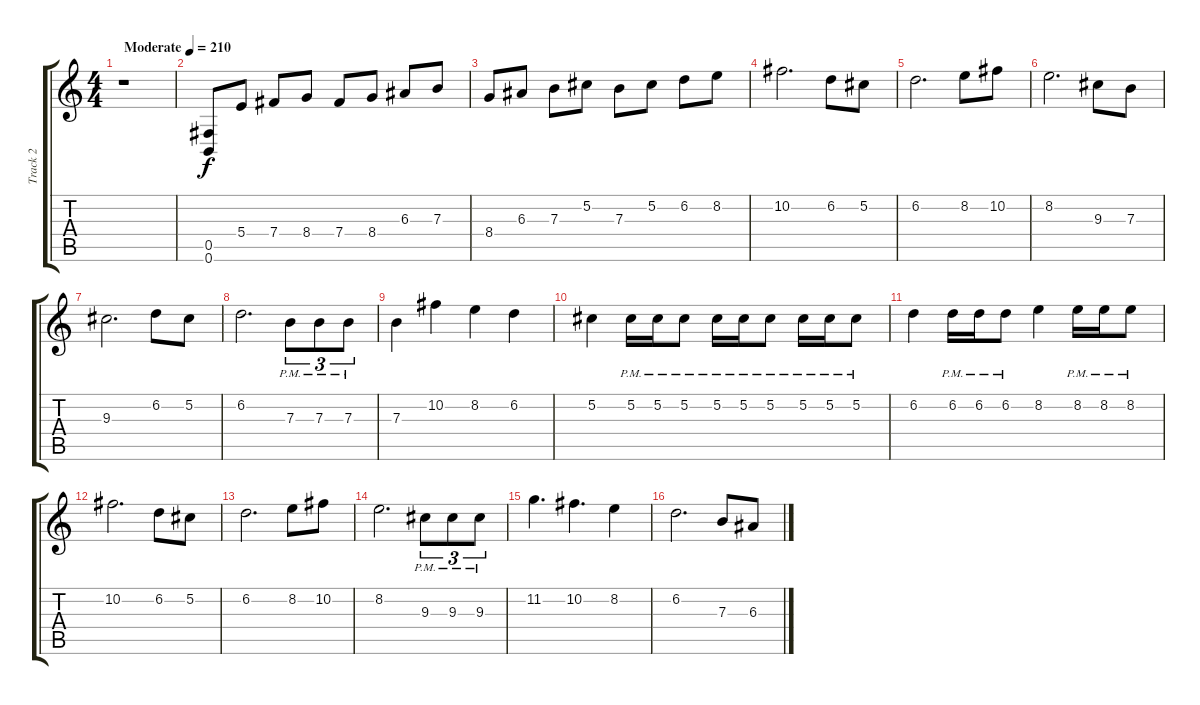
\track ("Track 2" "Track 2") {instrument distortionguitar}
\staff {score tabs}
\tuning (Db4 Ab3 E3 B2 Gb2 B1) {hide}
\ts (4 4)
\tempo (210 "Moderate")
\clef g2
\ks c
r.1{dy f instrument distortionguitar} |
(0.5 0.6).8 5.4.8 7.4.8 8.4.8 7.4.8 8.4.8 6.3.8 7.3.8 |
8.4.8 6.3.8 7.3.8 5.2.8 7.3.8 5.2.8 6.2.8 8.2.8 |
10.2.2{d} 6.2.8 5.2.8 |
6.2.2{d} 8.2.8 10.2.8 |
8.2.2{d} 9.3.8 7.3.8 |
9.3.2{d} 6.2.8 5.2.8 |
6.2.2{d} 7.3{pm}.8{tu (3 2)} 7.3{pm}.8{tu (3 2)} 7.3{pm}.8{tu (3 2)} |
7.3.4 10.2.4 8.2.4 6.2.4 |
5.2.4 5.2{pm}.16 5.2{pm}.16 5.2{pm}.8 5.2{pm}.16 5.2{pm}.16 5.2{pm}.8 5.2{pm}.16 5.2{pm}.16 5.2{pm}.8 |
6.2.4 6.2{pm}.16 6.2{pm}.16 6.2{pm}.8 8.2.4 8.2{pm}.16 8.2{pm}.16 8.2{pm}.8 |
10.2.2{d} 6.2.8 5.2.8 |
6.2.2{d} 8.2.8 10.2.8 |
8.2.2{d} 9.3{pm}.8{tu (3 2)} 9.3{pm}.8{tu (3 2)} 9.3{pm}.8{tu (3 2)} |
11.2.4{d} 10.2.4{d} 8.2.4 |
6.2.2{d} 7.3.8 6.3.8
